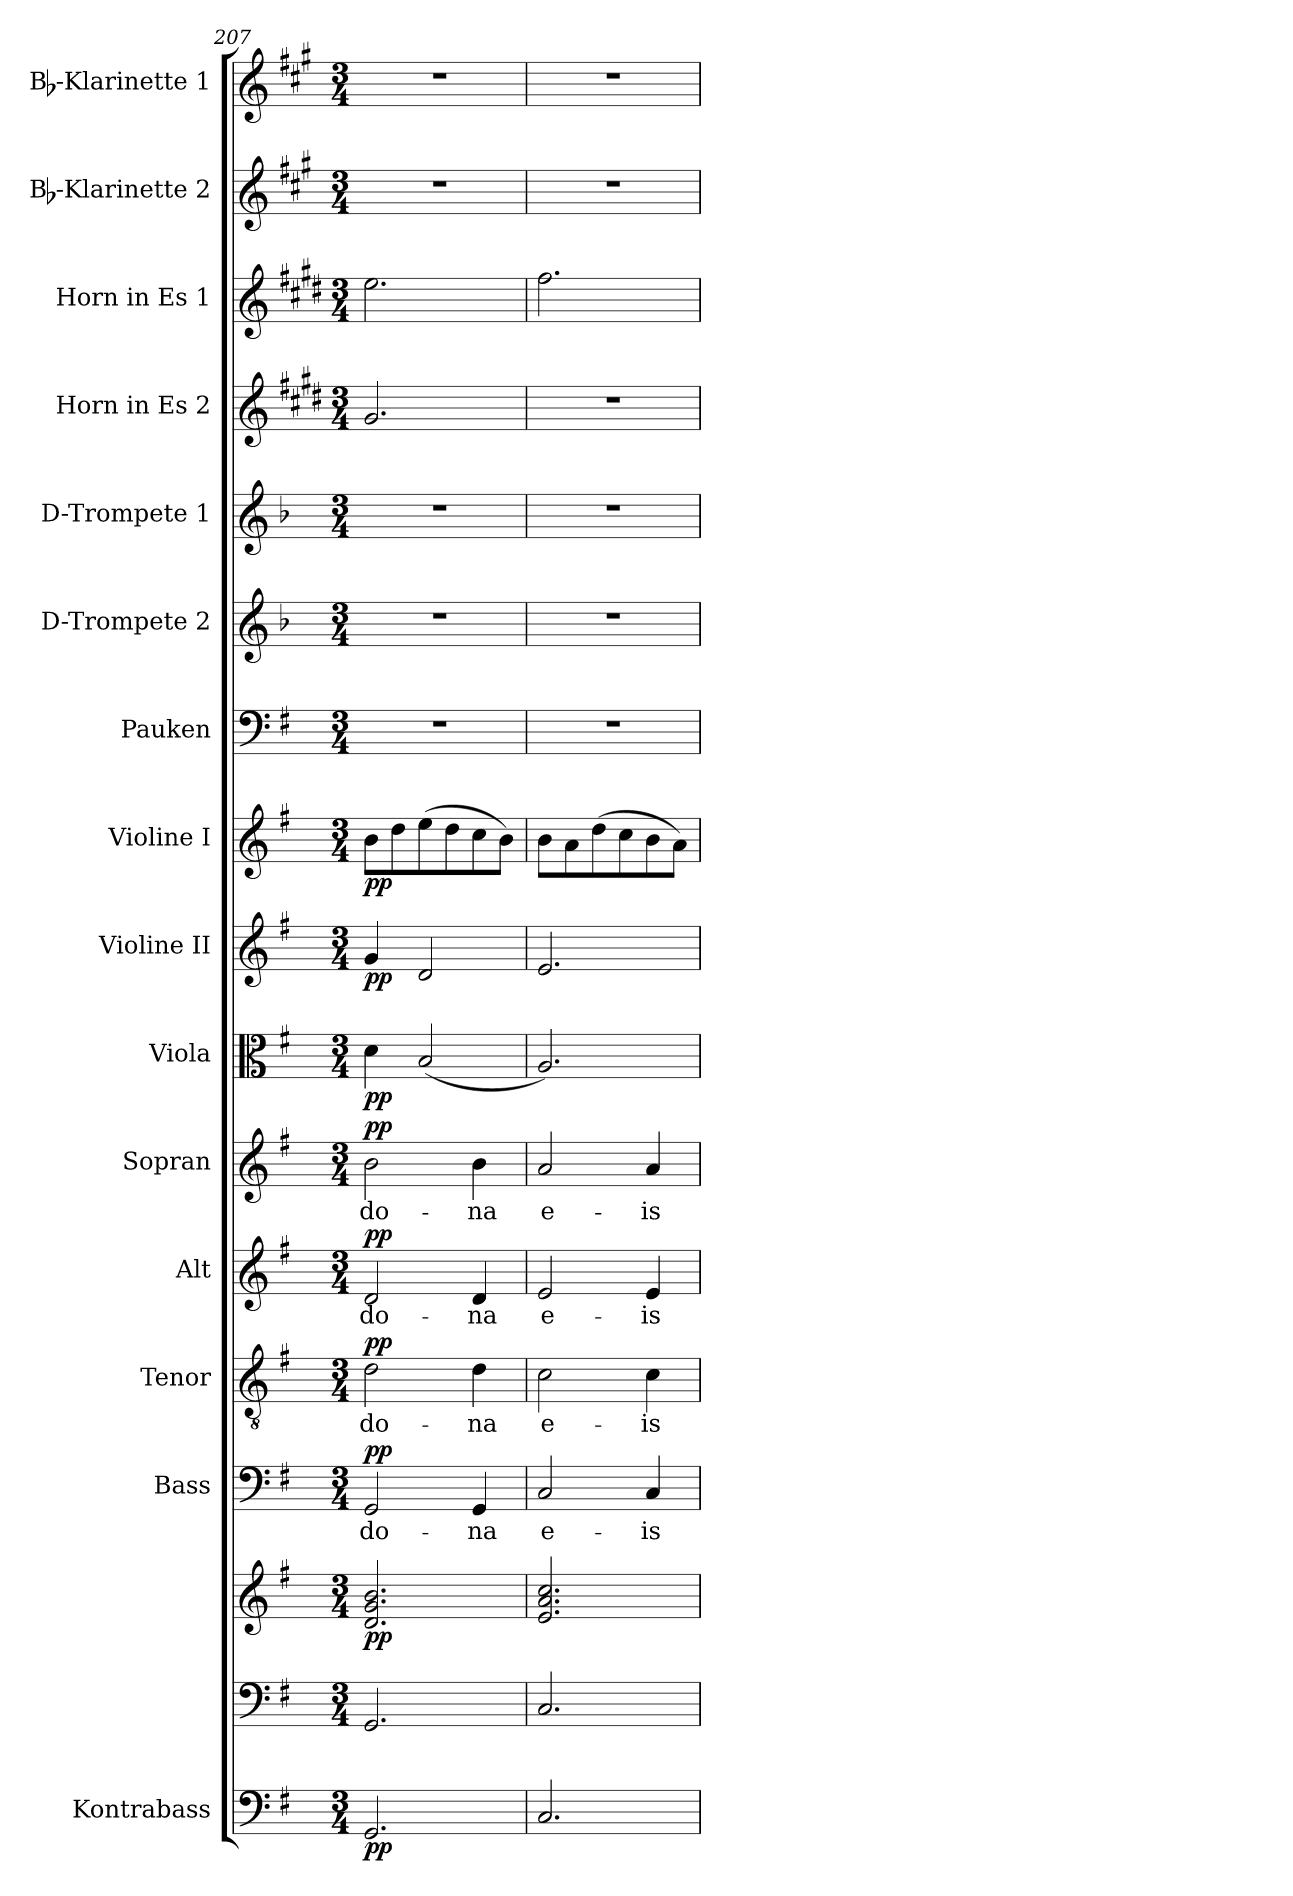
**kern	**dynam	**kern	**kern	**dynam	**kern	**text	**dynam	**kern	**text	**dynam	**kern	**text	**dynam	**kern	**text	**dynam	**kern	**dynam	**kern	**dynam	**kern	**dynam	**kern	**kern	**kern	**kern	**kern	**kern	**kern
*part16	*part16	*part15	*part15	*part15	*part14	*part14	*part14	*part13	*part13	*part13	*part12	*part12	*part12	*part11	*part11	*part11	*part10	*part10	*part9	*part9	*part8	*part8	*part7	*part6	*part5	*part4	*part3	*part2	*part1
*staff17	*staff17	*staff16	*staff15	*staff15/16	*staff14	*staff14	*staff14	*staff13	*staff13	*staff13	*staff12	*staff12	*staff12	*staff11	*staff11	*staff11	*staff10	*staff10	*staff9	*staff9	*staff8	*staff8	*staff7	*staff6	*staff5	*staff4	*staff3	*staff2	*staff1
*I"Kontrabass	*	*	*	*	*I"Bass	*	*	*I"Tenor	*	*	*I"Alt	*	*	*I"Sopran	*	*	*I"Viola	*	*I"Violine II	*	*I"Violine I	*	*I"Pauken	*I"D-Trompete 2	*I"D-Trompete 1	*I"Horn in Es 2	*I"Horn in Es 1	*I"Bb-Klarinette 2	*I"Bb-Klarinette 1
*I'Kb.	*	*	*	*	*I'B.	*	*	*I'T.	*	*	*I'A.	*	*	*I'S.	*	*	*I'Vla.	*	*I'Vl. II	*	*I'Vl. I	*	*I'Pk.	*I'D Trp. 2	*I'D Trp. 1	*	*	*I'Bb Kl. 2	*I'Bb Kl. 1
*clefF4	*	*clefF4	*clefG2	*	*clefF4	*	*	*clefGv2	*	*	*clefG2	*	*	*clefG2	*	*	*clefC3	*	*clefG2	*	*clefG2	*	*clefF4	*clefG2	*clefG2	*clefG2	*clefG2	*clefG2	*clefG2
*ITrd7c12	*	*	*	*	*	*	*	*	*	*	*	*	*	*	*	*	*	*	*	*	*	*	*	*ITrd-1c-2	*ITrd-1c-2	*ITrd5c9	*ITrd5c9	*ITrd1c2	*ITrd1c2
*k[f#]	*	*k[f#]	*k[f#]	*	*k[f#]	*	*	*k[f#]	*	*	*k[f#]	*	*	*k[f#]	*	*	*k[f#]	*	*k[f#]	*	*k[f#]	*	*k[f#]	*k[f#]	*k[f#]	*k[f#]	*k[f#]	*k[f#]	*k[f#]
*G:	*	*G:	*G:	*	*G:	*	*	*G:	*	*	*G:	*	*	*G:	*	*	*G:	*	*G:	*	*G:	*	*G:	*G:	*G:	*G:	*G:	*G:	*G:
*M3/4	*	*M3/4	*M3/4	*	*M3/4	*	*	*M3/4	*	*	*M3/4	*	*	*M3/4	*	*	*M3/4	*	*M3/4	*	*M3/4	*	*M3/4	*M3/4	*M3/4	*M3/4	*M3/4	*M3/4	*M3/4
=207	=207	=207	=207	=207	=207	=207	=207	=207	=207	=207	=207	=207	=207	=207	=207	=207	=207	=207	=207	=207	=207	=207	=207	=207	=207	=207	=207	=207	=207
!	!LO:DY:b	!	!	!LO:DY:b	!	!LO:LY:b	!LO:DY:a	!	!LO:LY:b	!LO:DY:a	!	!LO:LY:b	!LO:DY:a	!	!LO:LY:b	!LO:DY:a	!	!LO:DY:b	!	!LO:DY:b	!	!LO:DY:b	!	!	!	!	!	!	!
2.GGG/	pp	2.GG/	2.d/ 2.g/ 2.b/	pp	2GG/	do-	pp	2d\	do-	pp	2d/	do-	pp	2b\	do-	pp	4d\	pp	4g/	pp	8b\L	pp	2.r	2.r	2.r	2.B/	2.g\	2.r	2.r
.	.	.	.	.	.	.	.	.	.	.	.	.	.	.	.	.	.	.	.	.	8dd\	.	.	.	.	.	.	.	.
.	.	.	.	.	.	.	.	.	.	.	.	.	.	.	.	.	(<2B/	.	2d/	.	(>8ee\	.	.	.	.	.	.	.	.
.	.	.	.	.	.	.	.	.	.	.	.	.	.	.	.	.	.	.	.	.	8dd\	.	.	.	.	.	.	.	.
!	!	!	!	!	!	!LO:LY:b	!	!	!LO:LY:b	!	!	!LO:LY:b	!	!	!LO:LY:b	!	!	!	!	!	!	!	!	!	!	!	!	!	!
.	.	.	.	.	4GG/	-na	.	4d\	-na	.	4d/	-na	.	4b\	-na	.	.	.	.	.	8cc\	.	.	.	.	.	.	.	.
.	.	.	.	.	.	.	.	.	.	.	.	.	.	.	.	.	.	.	.	.	8b\J)	.	.	.	.	.	.	.	.
=208	=208	=208	=208	=208	=208	=208	=208	=208	=208	=208	=208	=208	=208	=208	=208	=208	=208	=208	=208	=208	=208	=208	=208	=208	=208	=208	=208	=208	=208
!	!	!	!	!	!	!LO:LY:b	!	!	!LO:LY:b	!	!	!LO:LY:b	!	!	!LO:LY:b	!	!	!	!	!	!	!	!	!	!	!	!	!	!
2.CC/	.	2.C/	2.e/ 2.a/ 2.cc/	.	2C/	e-	.	2c\	e-	.	2e/	e-	.	2a/	e-	.	2.A/)	.	2.e/	.	8b\L	.	2.r	2.r	2.r	2.r	2.a\	2.r	2.r
.	.	.	.	.	.	.	.	.	.	.	.	.	.	.	.	.	.	.	.	.	8a\	.	.	.	.	.	.	.	.
.	.	.	.	.	.	.	.	.	.	.	.	.	.	.	.	.	.	.	.	.	(>8dd\	.	.	.	.	.	.	.	.
.	.	.	.	.	.	.	.	.	.	.	.	.	.	.	.	.	.	.	.	.	8cc\	.	.	.	.	.	.	.	.
!	!	!	!	!	!	!LO:LY:b	!	!	!LO:LY:b	!	!	!LO:LY:b	!	!	!LO:LY:b	!	!	!	!	!	!	!	!	!	!	!	!	!	!
.	.	.	.	.	4C/	-is	.	4c\	-is	.	4e/	-is	.	4a/	-is	.	.	.	.	.	8b\	.	.	.	.	.	.	.	.
.	.	.	.	.	.	.	.	.	.	.	.	.	.	.	.	.	.	.	.	.	8a\J)	.	.	.	.	.	.	.	.
=	=	=	=	=	=	=	=	=	=	=	=	=	=	=	=	=	=	=	=	=	=	=	=	=	=	=	=	=	=
*-	*-	*-	*-	*-	*-	*-	*-	*-	*-	*-	*-	*-	*-	*-	*-	*-	*-	*-	*-	*-	*-	*-	*-	*-	*-	*-	*-	*-	*-
